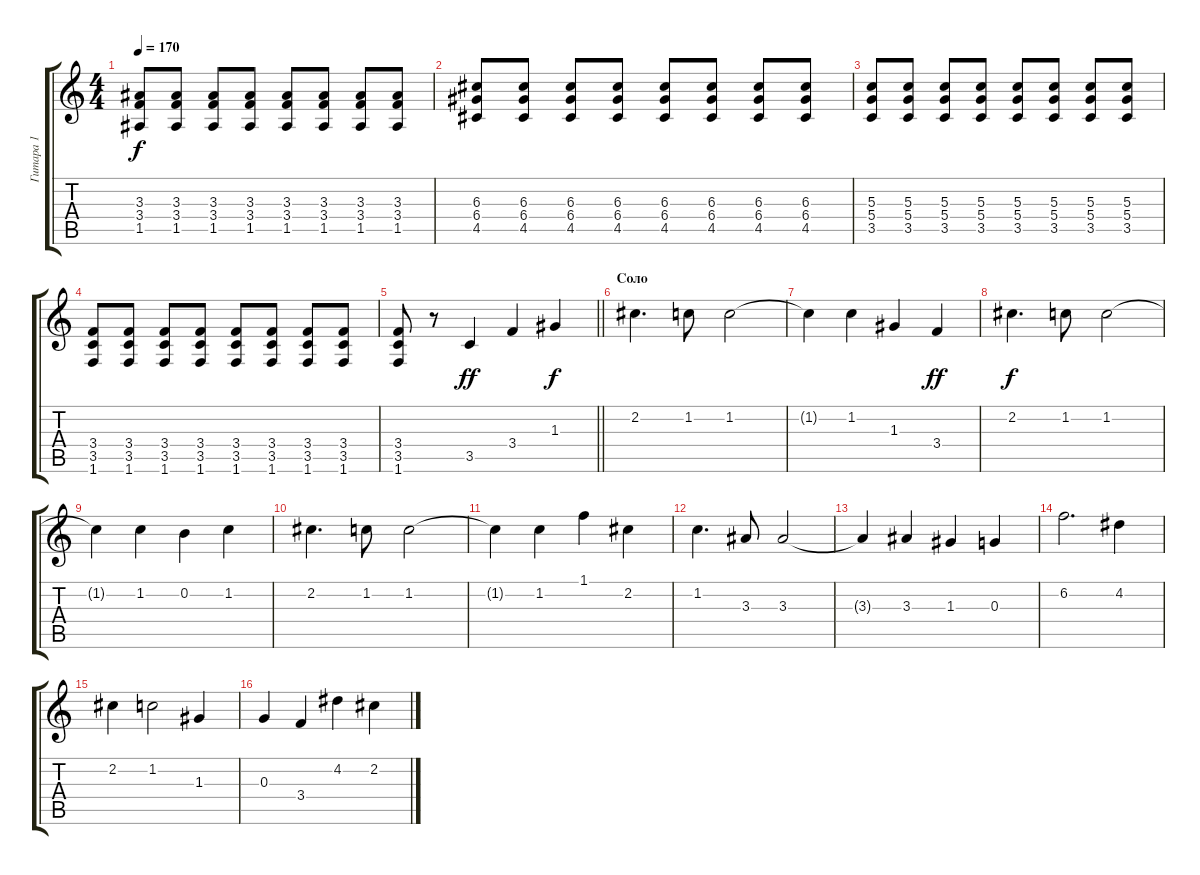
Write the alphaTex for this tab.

\track ("Гитара 1" "Гитара 1") {instrument distortionguitar}
\staff {score tabs}
\tuning (E4 B3 G3 D3 A2 E2) {hide}
\ts (4 4)
\tempo 170
\clef g2
\ks c
(3.3 3.4 1.5).8{dy f} (3.3 3.4 1.5).8 (3.3 3.4 1.5).8 (3.3 3.4 1.5).8 (3.3 3.4 1.5).8 (3.3 3.4 1.5).8 (3.3 3.4 1.5).8 (3.3 3.4 1.5).8 |
(6.3 6.4 4.5).8 (6.3 6.4 4.5).8 (6.3 6.4 4.5).8 (6.3 6.4 4.5).8 (6.3 6.4 4.5).8 (6.3 6.4 4.5).8 (6.3 6.4 4.5).8 (6.3 6.4 4.5).8 |
(5.3 5.4 3.5).8 (5.3 5.4 3.5).8 (5.3 5.4 3.5).8 (5.3 5.4 3.5).8 (5.3 5.4 3.5).8 (5.3 5.4 3.5).8 (5.3 5.4 3.5).8 (5.3 5.4 3.5).8 |
(3.4 3.5 1.6).8 (3.4 3.5 1.6).8 (3.4 3.5 1.6).8 (3.4 3.5 1.6).8 (3.4 3.5 1.6).8 (3.4 3.5 1.6).8 (3.4 3.5 1.6).8 (3.4 3.5 1.6).8 |
\barLineRight lightlight
(3.4 3.5 1.6).8 r.8 3.5.4{dy ff} 3.4.4 1.3.4{dy f} |
\section ("" "Соло")
2.2.4{d} 1.2.8 1.2.2 |
1.2{t}.4 1.2.4 1.3.4 3.4.4{dy ff} |
2.2.4{d dy f} 1.2.8 1.2.2 |
1.2{t}.4 1.2.4 0.2.4 1.2.4 |
2.2.4{d} 1.2.8 1.2.2 |
1.2{t}.4 1.2.4 1.1.4 2.2.4 |
1.2.4{d} 3.3.8 3.3.2 |
3.3{t}.4 3.3.4 1.3.4 0.3.4 |
6.2.2{d} 4.2.4 |
2.2.4 1.2.2 1.3.4 |
0.3.4 3.4.4 4.2.4 2.2.4
